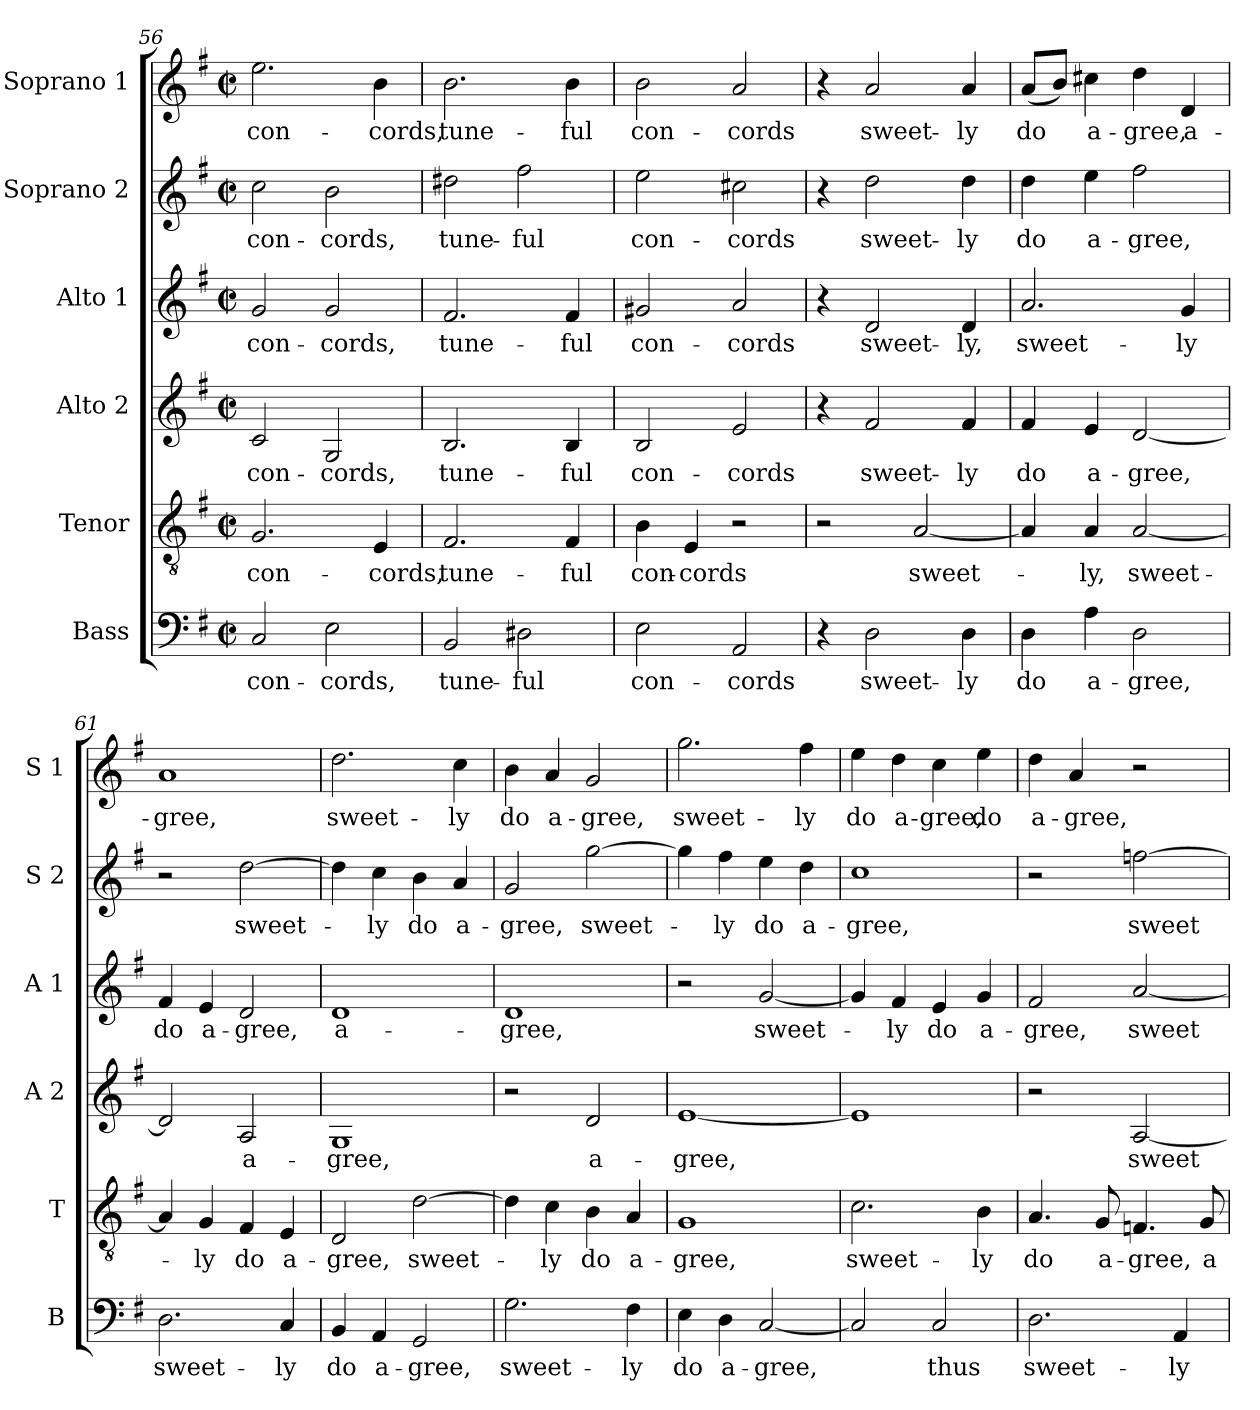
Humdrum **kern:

**kern	**text	**kern	**text	**kern	**text	**kern	**text	**kern	**text	**kern	**text
*part6	*part6	*part5	*part5	*part4	*part4	*part3	*part3	*part2	*part2	*part1	*part1
*staff6	*staff6	*staff5	*staff5	*staff4	*staff4	*staff3	*staff3	*staff2	*staff2	*staff1	*staff1
*I"Bass	*	*I"Tenor	*	*I"Alto 2	*	*I"Alto 1	*	*I"Soprano 2	*	*I"Soprano 1	*
*I'B	*	*I'T	*	*I'A 2	*	*I'A 1	*	*I'S 2	*	*I'S 1	*
*clefF4	*	*clefGv2	*	*clefG2	*	*clefG2	*	*clefG2	*	*clefG2	*
*k[f#]	*	*k[f#]	*	*k[f#]	*	*k[f#]	*	*k[f#]	*	*k[f#]	*
*G:	*	*G:	*	*G:	*	*G:	*	*G:	*	*G:	*
*M2/2	*	*M2/2	*	*M2/2	*	*M2/2	*	*M2/2	*	*M2/2	*
*met(c|)	*	*met(c|)	*	*met(c|)	*	*met(c|)	*	*met(c|)	*	*met(c|)	*
=56	=56	=56	=56	=56	=56	=56	=56	=56	=56	=56	=56
2C/	con-	2.G/	con-	2c/	con-	2g/	con-	2cc\	con-	2.ee\	con-
2E\	-cords,	.	.	2G/	-cords,	2g/	-cords,	2b\	-cords,	.	.
.	.	4E/	-cords,	.	.	.	.	.	.	4b\	-cords,
=57	=57	=57	=57	=57	=57	=57	=57	=57	=57	=57	=57
2BB/	tune-	2.F#/	tune-	2.B/	tune-	2.f#/	tune-	2dd#X\	tune-	2.b\	tune-
2D#X\	-ful	.	.	.	.	.	.	2ff#\	-ful	.	.
.	.	4F#/	-ful	4B/	-ful	4f#/	-ful	.	.	4b\	-ful
=58	=58	=58	=58	=58	=58	=58	=58	=58	=58	=58	=58
2E\	con-	4B\	con-	2B/	con-	2g#X/	con-	2ee\	con-	2b\	con-
.	.	4E/	-cords	.	.	.	.	.	.	.	.
2AA/	-cords	2r	.	2e/	-cords	2a/	-cords	2cc#X\	-cords	2a/	-cords
=59	=59	=59	=59	=59	=59	=59	=59	=59	=59	=59	=59
4r	.	2r	.	4r	.	4r	.	4r	.	4r	.
2D\	sweet-	.	.	2f#/	sweet-	2d/	sweet-	2dd\	sweet-	2a/	sweet-
.	.	[2A/	sweet-	.	.	.	.	.	.	.	.
4D\	-ly	.	.	4f#/	-ly	4d/	-ly,	4dd\	-ly	4a/	-ly
=60	=60	=60	=60	=60	=60	=60	=60	=60	=60	=60	=60
4D\	do	4A/]	.	4f#/	do	2.a/	sweet-	4dd\	do	(8a/L	do
.	.	.	.	.	.	.	.	.	.	8b/J)	.
4A\	a-	4A/	-ly,	4e/	a-	.	.	4ee\	a-	4cc#X\	a-
2D\	-gree,	[2A/	sweet-	[2d/	-gree,	.	.	2ff#\	-gree,	4dd\	-gree,
.	.	.	.	.	.	4g/	-ly	.	.	4d/	a-
=61	=61	=61	=61	=61	=61	=61	=61	=61	=61	=61	=61
2.D\	sweet-	4A/]	.	2d/]	.	4f#/	do	2r	.	1a	-gree,
.	.	4G/	-ly	.	.	4e/	a-	.	.	.	.
.	.	4F#/	do	2A/	a-	2d/	-gree,	[2dd\	sweet-	.	.
4C/	-ly	4E/	a-	.	.	.	.	.	.	.	.
!!LO:LB:g=z
=62	=62	=62	=62	=62	=62	=62	=62	=62	=62	=62	=62
4BB/	do	2D/	-gree,	1G	-gree,	1d	a-	4dd\]	.	2.dd\	sweet-
4AA/	a-	.	.	.	.	.	.	4cc\	-ly	.	.
2GG/	-gree,	[2d\	sweet-	.	.	.	.	4b\	do	.	.
.	.	.	.	.	.	.	.	4a/	a-	4cc\	-ly
=63	=63	=63	=63	=63	=63	=63	=63	=63	=63	=63	=63
2.G\	sweet-	4d\]	.	2r	.	1d	-gree,	2g/	-gree,	4b\	do
.	.	4c\	-ly	.	.	.	.	.	.	4a/	a-
.	.	4B\	do	2d/	a-	.	.	[2gg\	sweet-	2g/	-gree,
4F#\	-ly	4A/	a-	.	.	.	.	.	.	.	.
=64	=64	=64	=64	=64	=64	=64	=64	=64	=64	=64	=64
4E\	do	1G	-gree,	[1e	-gree,	2r	.	4gg\]	.	2.gg\	sweet-
4D\	a-	.	.	.	.	.	.	4ff#\	-ly	.	.
[2C/	-gree,	.	.	.	.	[2g/	sweet-	4ee\	do	.	.
.	.	.	.	.	.	.	.	4dd\	a-	4ff#\	-ly
=65	=65	=65	=65	=65	=65	=65	=65	=65	=65	=65	=65
2C/]	.	2.c\	sweet-	1e]	.	4g/]	.	1cc	-gree,	4ee\	do
.	.	.	.	.	.	4f#/	-ly	.	.	4dd\	a-
2C/	thus	.	.	.	.	4e/	do	.	.	4cc\	-gree,
.	.	4B\	-ly	.	.	4g/	a-	.	.	4ee\	do
=66	=66	=66	=66	=66	=66	=66	=66	=66	=66	=66	=66
2.D\	sweet-	4.A/	do	2r	.	2f#/	-gree,	2r	.	4dd\	a-
.	.	.	.	.	.	.	.	.	.	4a/	-gree,
.	.	8G/	a-	.	.	.	.	.	.	.	.
.	.	4.Fn/	-gree,	[2A/	sweet-	[2a/	sweet-	[2ffn\	sweet-	2r	.
4AA/	-ly	.	.	.	.	.	.	.	.	.	.
.	.	8G/	a-	.	.	.	.	.	.	.	.
=	=	=	=	=	=	=	=	=	=	=	=
*-	*-	*-	*-	*-	*-	*-	*-	*-	*-	*-	*-
